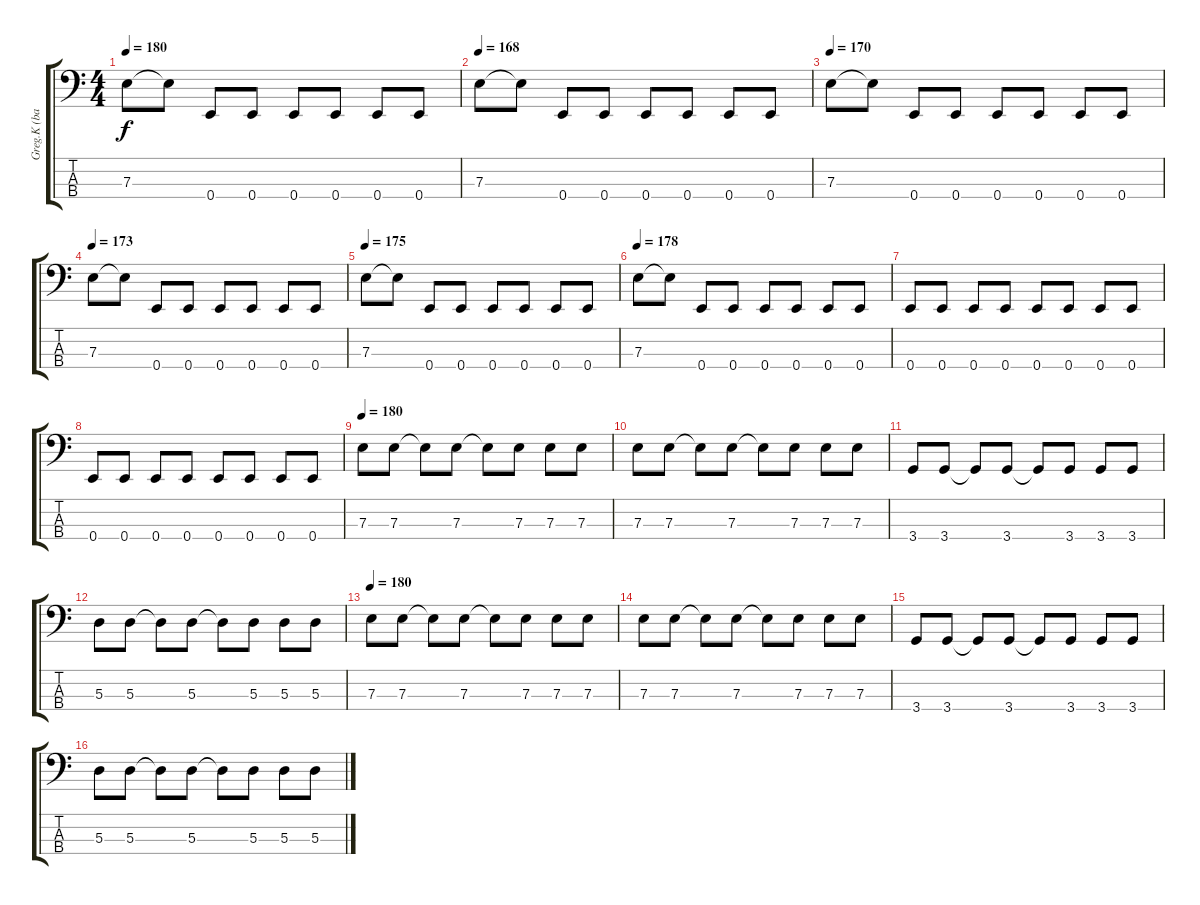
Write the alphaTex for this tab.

\track ("Greg.K (bass)" "Greg.K (ba") {instrument electricbassfinger}
\staff {score tabs}
\tuning (G2 D2 A1 E1) {hide}
\ts (4 4)
\tempo 180
\tempo 165
\tempo 180
\clef f4
\ks c
7.3.8{dy f volume 10 instrument electricbassfinger} 7.3{t}.8 0.4.8 0.4.8 0.4.8 0.4.8 0.4.8 0.4.8 |
\tempo 168
7.3.8{volume 10} 7.3{t}.8 0.4.8 0.4.8 0.4.8 0.4.8 0.4.8 0.4.8 |
\tempo 170
7.3.8{volume 10} 7.3{t}.8 0.4.8 0.4.8 0.4.8 0.4.8 0.4.8 0.4.8 |
\tempo 173
7.3.8{volume 10} 7.3{t}.8 0.4.8 0.4.8 0.4.8 0.4.8 0.4.8 0.4.8 |
\tempo 175
7.3.8{volume 10} 7.3{t}.8 0.4.8 0.4.8 0.4.8 0.4.8 0.4.8 0.4.8 |
\tempo 178
7.3.8{volume 10} 7.3{t}.8 0.4.8 0.4.8 0.4.8 0.4.8 0.4.8 0.4.8 |
0.4.8{volume 12} 0.4.8 0.4.8 0.4.8 0.4.8 0.4.8 0.4.8 0.4.8 |
0.4.8{volume 14} 0.4.8 0.4.8 0.4.8 0.4.8 0.4.8 0.4.8 0.4.8 |
\tempo 180
7.3.8{volume 16} 7.3.8 7.3{t}.8 7.3.8 7.3{t}.8 7.3.8 7.3.8 7.3.8 |
7.3.8 7.3.8 7.3{t}.8 7.3.8 7.3{t}.8 7.3.8 7.3.8 7.3.8 |
3.4.8 3.4.8 3.4{t}.8 3.4.8 3.4{t}.8 3.4.8 3.4.8 3.4.8 |
5.3.8 5.3.8 5.3{t}.8 5.3.8 5.3{t}.8 5.3.8 5.3.8 5.3.8 |
\tempo 180
7.3.8{volume 16} 7.3.8 7.3{t}.8 7.3.8 7.3{t}.8 7.3.8 7.3.8 7.3.8 |
7.3.8 7.3.8 7.3{t}.8 7.3.8 7.3{t}.8 7.3.8 7.3.8 7.3.8 |
3.4.8 3.4.8 3.4{t}.8 3.4.8 3.4{t}.8 3.4.8 3.4.8 3.4.8 |
5.3.8 5.3.8 5.3{t}.8 5.3.8 5.3{t}.8 5.3.8 5.3.8 5.3.8
